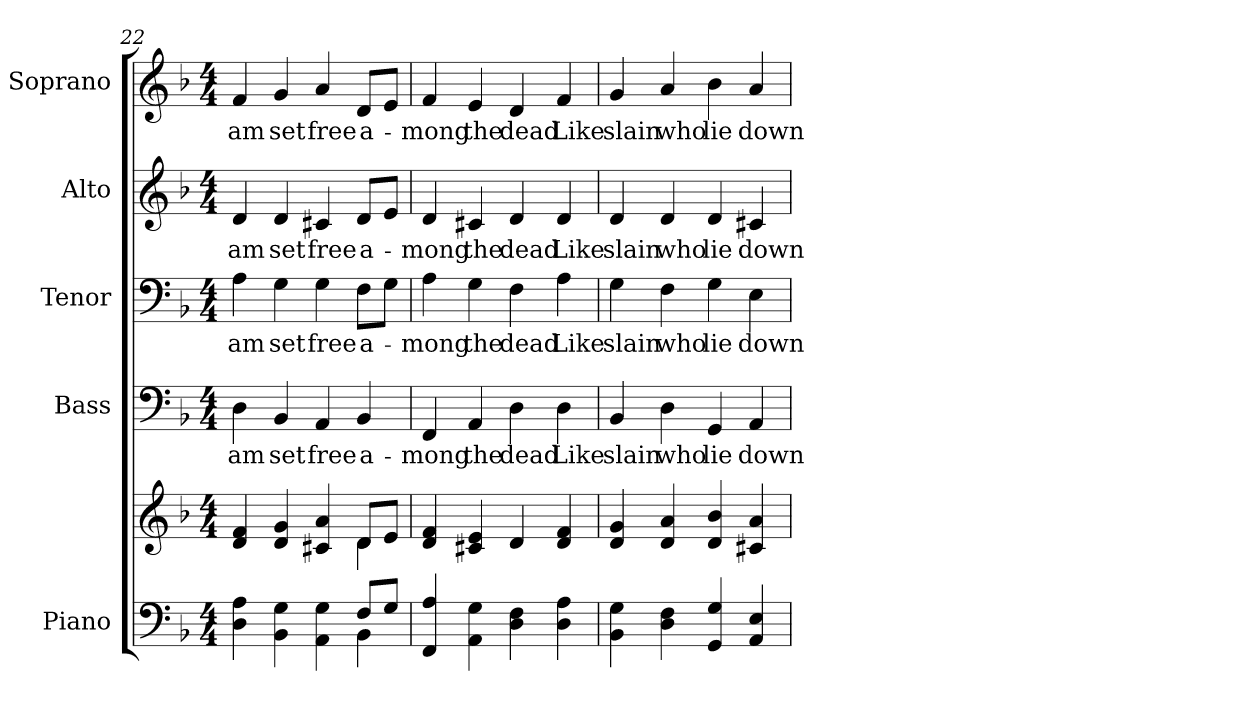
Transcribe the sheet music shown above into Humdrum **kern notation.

**kern	**kern	**kern	**text	**kern	**text	**kern	**text	**kern	**text
*part5	*part5	*part4	*part4	*part3	*part3	*part2	*part2	*part1	*part1
*staff6	*staff5	*staff4	*staff4	*staff3	*staff3	*staff2	*staff2	*staff1	*staff1
*I"Piano	*	*I"Bass	*	*I"Tenor	*	*I"Alto	*	*I"Soprano	*
*I'Pno.	*	*I'B.	*	*I'T.	*	*I'A.	*	*I'S.	*
*clefF4	*clefG2	*clefF4	*	*clefF4	*	*clefG2	*	*clefG2	*
*k[b-]	*k[b-]	*k[b-]	*	*k[b-]	*	*k[b-]	*	*k[b-]	*
*F:	*F:	*F:	*	*F:	*	*F:	*	*F:	*
*M4/4	*M4/4	*M4/4	*	*M4/4	*	*M4/4	*	*M4/4	*
=22	=22	=22	=22	=22	=22	=22	=22	=22	=22
*^	*^	*	*	*	*	*	*	*	*
!	!	!	!	!	!LO:LY:b:color=#000000	!	!	!	!	!	!
!	!	!	!	!	!	!	!LO:LY:b:color=#000000	!	!	!	!
!	!	!	!	!	!	!	!	!	!LO:LY:b:color=#000000	!	!
!	!	!	!	!	!	!	!	!	!	!	!LO:LY:b:color=#000000
4Di\ 4Ai	2ryy	4di/ 4fi	2ryy	4Di\	am	4Ai\	am	4di/	am	4fi/	am
!	!	!	!	!	!LO:LY:b:color=#000000	!	!	!	!	!	!
!	!	!	!	!	!	!	!LO:LY:b:color=#000000	!	!	!	!
!	!	!	!	!	!	!	!	!	!LO:LY:b:color=#000000	!	!
!	!	!	!	!	!	!	!	!	!	!	!LO:LY:b:color=#000000
4BB-i\ 4Gi	.	4di/ 4gi	.	4BB-i/	set	4Gi\	set	4di/	set	4gi/	set
!	!	!	!	!	!LO:LY:b:color=#000000	!	!	!	!	!	!
!	!	!	!	!	!	!	!LO:LY:b:color=#000000	!	!	!	!
!	!	!	!	!	!	!	!	!	!LO:LY:b:color=#000000	!	!
!	!	!	!	!	!	!	!	!	!	!	!LO:LY:b:color=#000000
4AAi\ 4Gi	4ryy	4c#Xi/ 4ai	4ryy	4AAi/	free	4Gi\	free	4c#Xi/	free	4ai/	free
!	!	!	!	!	!LO:LY:b:color=#000000	!	!	!	!	!	!
!	!	!	!	!	!	!	!LO:LY:b:color=#000000	!	!	!	!
!	!	!	!	!	!	!	!	!	!LO:LY:b:color=#000000	!	!
!	!	!	!	!	!	!	!	!	!	!	!LO:LY:b:color=#000000
8Fi/L	4BB-i\	8di/L	4di\	4BB-i/	a-	8Fi\L	a-	8di/L	a-	8di/L	a-
8Gi/J	.	8ei/J	.	.	.	8Gi\J	.	8ei/J	.	8ei/J	.
*v	*v	*	*	*	*	*	*	*	*	*	*
*	*v	*v	*	*	*	*	*	*	*	*
=23	=23	=23	=23	=23	=23	=23	=23	=23	=23
!	!	!	!LO:LY:b:color=#000000	!	!	!	!	!	!
!	!	!	!	!	!LO:LY:b:color=#000000	!	!	!	!
!	!	!	!	!	!	!	!LO:LY:b:color=#000000	!	!
!	!	!	!	!	!	!	!	!	!LO:LY:b:color=#000000
4FFi/ 4Ai	4di/ 4fi	4FFi/	-mong	4Ai\	-mong	4di/	-mong	4fi/	-mong
!	!	!	!LO:LY:b:color=#000000	!	!	!	!	!	!
!	!	!	!	!	!LO:LY:b:color=#000000	!	!	!	!
!	!	!	!	!	!	!	!LO:LY:b:color=#000000	!	!
!	!	!	!	!	!	!	!	!	!LO:LY:b:color=#000000
4AAi\ 4Gi	4c#Xi/ 4ei	4AAi/	the	4Gi\	the	4c#Xi/	the	4ei/	the
!	!	!	!LO:LY:b:color=#000000	!	!	!	!	!	!
!	!	!	!	!	!LO:LY:b:color=#000000	!	!	!	!
!	!	!	!	!	!	!	!LO:LY:b:color=#000000	!	!
!	!	!	!	!	!	!	!	!	!LO:LY:b:color=#000000
4Di\ 4Fi	4di/	4Di\	dead	4Fi\	dead	4di/	dead	4di/	dead
!	!	!	!LO:LY:b:color=#000000	!	!	!	!	!	!
!	!	!	!	!	!LO:LY:b:color=#000000	!	!	!	!
!	!	!	!	!	!	!	!LO:LY:b:color=#000000	!	!
!	!	!	!	!	!	!	!	!	!LO:LY:b:color=#000000
4Di\ 4Ai	4di/ 4fi	4Di\	Like	4Ai\	Like	4di/	Like	4fi/	Like
=24	=24	=24	=24	=24	=24	=24	=24	=24	=24
!	!	!	!LO:LY:b:color=#000000	!	!	!	!	!	!
!	!	!	!	!	!LO:LY:b:color=#000000	!	!	!	!
!	!	!	!	!	!	!	!LO:LY:b:color=#000000	!	!
!	!	!	!	!	!	!	!	!	!LO:LY:b:color=#000000
4BB-i\ 4Gi	4di/ 4gi	4BB-i/	slain	4Gi\	slain	4di/	slain	4gi/	slain
!	!	!	!LO:LY:b:color=#000000	!	!	!	!	!	!
!	!	!	!	!	!LO:LY:b:color=#000000	!	!	!	!
!	!	!	!	!	!	!	!LO:LY:b:color=#000000	!	!
!	!	!	!	!	!	!	!	!	!LO:LY:b:color=#000000
4Di\ 4Fi	4di/ 4ai	4Di\	who	4Fi\	who	4di/	who	4ai/	who
!	!	!	!LO:LY:b:color=#000000	!	!	!	!	!	!
!	!	!	!	!	!LO:LY:b:color=#000000	!	!	!	!
!	!	!	!	!	!	!	!LO:LY:b:color=#000000	!	!
!	!	!	!	!	!	!	!	!	!LO:LY:b:color=#000000
4GGi/ 4Gi	4di/ 4b-i	4GGi/	lie	4Gi\	lie	4di/	lie	4b-i\	lie
!	!	!	!LO:LY:b:color=#000000	!	!	!	!	!	!
!	!	!	!	!	!LO:LY:b:color=#000000	!	!	!	!
!	!	!	!	!	!	!	!LO:LY:b:color=#000000	!	!
!	!	!	!	!	!	!	!	!	!LO:LY:b:color=#000000
4AAi/ 4Ei	4c#Xi/ 4ai	4AAi/	down	4Ei\	down	4c#Xi/	down	4ai/	down
=	=	=	=	=	=	=	=	=	=
*-	*-	*-	*-	*-	*-	*-	*-	*-	*-
